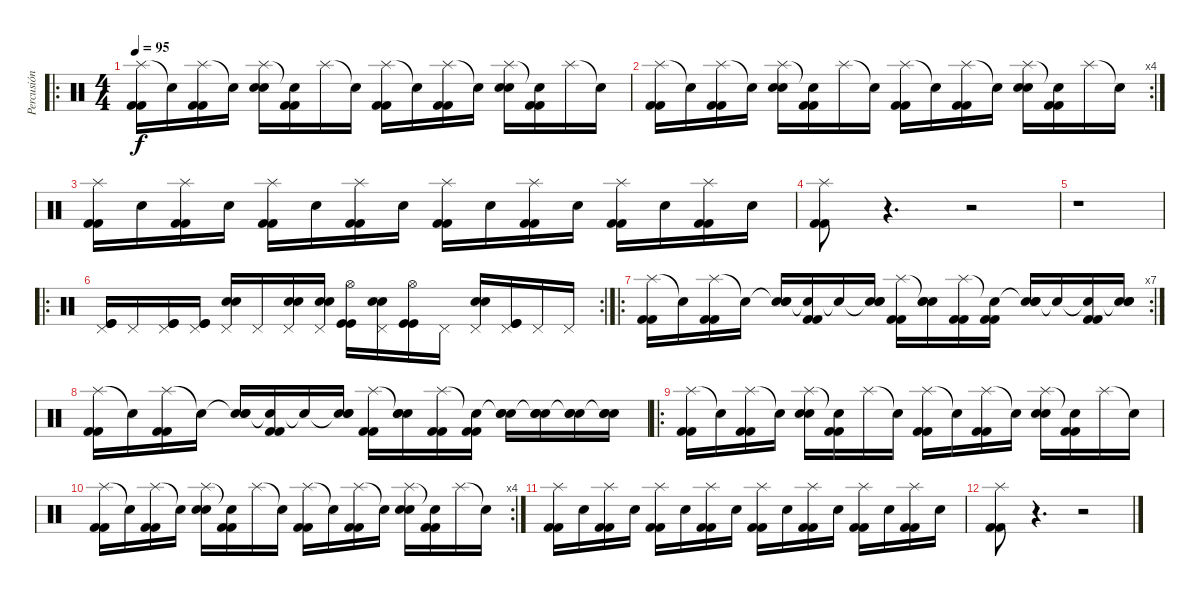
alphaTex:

\track ("Percusión" "Percusión") {instrument percussion}
\staff {score}
\articulation defaults
\ro
\ts (4 4)
\tempo 95
\clef neutral
\ks c
("Splash (hit)" "Kick (hit) 2" "Kick (hit) 2").16{dy f} "Snare (hit)"{t}.16 ("Splash (hit)" "Kick (hit) 2" "Kick (hit) 2").16 "Snare (hit)"{t}.16 ("Splash (hit)" "Electric Snare (hit)" "Electric Snare (hit)").16 ("Snare (hit)"{t} "Kick (hit) 2" "Kick (hit) 2").16 "Splash (hit)".16 "Snare (hit)"{t}.16 ("Splash (hit)" "Kick (hit) 2" "Kick (hit) 2").16 "Snare (hit)"{t}.16 ("Splash (hit)" "Kick (hit) 2" "Kick (hit) 2").16 "Snare (hit)"{t}.16 ("Splash (hit)" "Electric Snare (hit)" "Electric Snare (hit)").16 ("Snare (hit)"{t} "Kick (hit) 2" "Kick (hit) 2").16 "Splash (hit)".16 "Snare (hit)"{t}.16 |
\rc 4
("Splash (hit)" "Kick (hit) 2" "Kick (hit) 2").16 "Snare (hit)"{t}.16 ("Splash (hit)" "Kick (hit) 2" "Kick (hit) 2").16 "Snare (hit)"{t}.16 ("Splash (hit)" "Electric Snare (hit)" "Electric Snare (hit)").16 ("Snare (hit)"{t} "Kick (hit) 2" "Kick (hit) 2").16 "Splash (hit)".16 "Snare (hit)"{t}.16 ("Splash (hit)" "Kick (hit) 2" "Kick (hit) 2").16 "Snare (hit)"{t}.16 ("Splash (hit)" "Kick (hit) 2" "Kick (hit) 2").16 "Snare (hit)"{t}.16 ("Splash (hit)" "Electric Snare (hit)" "Electric Snare (hit)").16 ("Snare (hit)"{t} "Kick (hit) 2" "Kick (hit) 2").16 "Splash (hit)".16 "Snare (hit)"{t}.16 |
("Splash (hit)" "Kick (hit) 2" "Kick (hit) 2").16 "Snare (hit)".16 ("Splash (hit)" "Kick (hit) 2" "Kick (hit) 2").16 "Snare (hit)".16 ("Splash (hit)" "Kick (hit) 2" "Kick (hit) 2").16 "Snare (hit)".16 ("Splash (hit)" "Kick (hit) 2" "Kick (hit) 2").16 "Snare (hit)".16 ("Splash (hit)" "Kick (hit) 2" "Kick (hit) 2").16 "Snare (hit)".16 ("Splash (hit)" "Kick (hit) 2" "Kick (hit) 2").16 "Snare (hit)".16 ("Splash (hit)" "Kick (hit) 2" "Kick (hit) 2").16 "Snare (hit)".16 ("Splash (hit)" "Kick (hit) 2" "Kick (hit) 2").16 "Snare (hit)".16 |
("Splash (hit)" "Kick (hit) 2" "Kick (hit) 2").8 r.4{d} r.2 |
r.1 |
\ro
\rc 2
("Pedal Hi-Hat (hit)" "Kick (hit)" "Kick (hit)").16 "Pedal Hi-Hat (hit)".16 ("Pedal Hi-Hat (hit)" "Kick (hit)" "Kick (hit)").16 ("Pedal Hi-Hat (hit)" "Kick (hit)" "Kick (hit)").16 ("Pedal Hi-Hat (hit)" "Snare (hit) 2" "Snare (hit) 2").16 "Pedal Hi-Hat (hit)".16 ("Pedal Hi-Hat (hit)" "Snare (hit) 2" "Snare (hit) 2").16 ("Pedal Hi-Hat (hit)" "Snare (hit) 2" "Snare (hit) 2").16 ("Hi-Hat (open)" "Kick (hit)" "Kick (hit)").16 ("Pedal Hi-Hat (hit)" "Snare (hit) 2" "Snare (hit) 2").16 ("Hi-Hat (open)" "Kick (hit)" "Kick (hit)").16 "Pedal Hi-Hat (hit)".16 ("Pedal Hi-Hat (hit)" "Snare (hit) 2" "Snare (hit) 2").16 ("Pedal Hi-Hat (hit)" "Kick (hit)" "Kick (hit)").16 "Pedal Hi-Hat (hit)".16 "Pedal Hi-Hat (hit)".16 |
\ro
\rc 7
("Splash (hit)" "Kick (hit) 2" "Kick (hit) 2").16 "Snare (hit)"{t}.16 ("Splash (hit)" "Kick (hit) 2" "Kick (hit) 2").16 "Snare (hit)"{t}.16 ("Snare (hit)"{t} "Electric Snare (hit)" "Electric Snare (hit)").16 ("Snare (hit)"{t} "Kick (hit) 2" "Kick (hit) 2").16 "Snare (hit)"{t}.16 ("Snare (hit)"{t} "Electric Snare (hit)" "Electric Snare (hit)").16 ("Splash (hit)" "Kick (hit) 2" "Kick (hit) 2").16 ("Snare (hit)"{t} "Electric Snare (hit)" "Electric Snare (hit)").16 ("Splash (hit)" "Kick (hit) 2" "Kick (hit) 2").16 ("Snare (hit)"{t} "Kick (hit) 2" "Kick (hit) 2").16 ("Snare (hit)"{t} "Electric Snare (hit)" "Electric Snare (hit)").16 "Snare (hit)"{t}.16 ("Snare (hit)"{t} "Kick (hit) 2" "Kick (hit) 2").16 ("Snare (hit)"{t} "Electric Snare (hit)" "Electric Snare (hit)").16 |
("Splash (hit)" "Kick (hit) 2" "Kick (hit) 2").16 "Snare (hit)"{t}.16 ("Splash (hit)" "Kick (hit) 2" "Kick (hit) 2").16 "Snare (hit)"{t}.16 ("Snare (hit)"{t} "Electric Snare (hit)" "Electric Snare (hit)").16 ("Snare (hit)"{t} "Kick (hit) 2" "Kick (hit) 2").16 "Snare (hit)"{t}.16 ("Snare (hit)"{t} "Electric Snare (hit)" "Electric Snare (hit)").16 ("Splash (hit)" "Kick (hit) 2" "Kick (hit) 2").16 ("Snare (hit)"{t} "Electric Snare (hit)" "Electric Snare (hit)").16 ("Splash (hit)" "Kick (hit) 2" "Kick (hit) 2").16 ("Snare (hit)"{t} "Kick (hit) 2" "Kick (hit) 2").16 ("Snare (hit)"{t} "Electric Snare (hit)" "Electric Snare (hit)").16 ("Snare (hit)"{t} "Electric Snare (hit)" "Electric Snare (hit)").16 ("Snare (hit)"{t} "Electric Snare (hit)" "Electric Snare (hit)").16 ("Snare (hit)"{t} "Electric Snare (hit)" "Electric Snare (hit)").16 |
\ro
("Splash (hit)" "Kick (hit) 2" "Kick (hit) 2").16 "Snare (hit)"{t}.16 ("Splash (hit)" "Kick (hit) 2" "Kick (hit) 2").16 "Snare (hit)"{t}.16 ("Splash (hit)" "Electric Snare (hit)" "Electric Snare (hit)").16 ("Snare (hit)"{t} "Kick (hit) 2" "Kick (hit) 2").16 "Splash (hit)".16 "Snare (hit)"{t}.16 ("Splash (hit)" "Kick (hit) 2" "Kick (hit) 2").16 "Snare (hit)"{t}.16 ("Splash (hit)" "Kick (hit) 2" "Kick (hit) 2").16 "Snare (hit)"{t}.16 ("Splash (hit)" "Electric Snare (hit)" "Electric Snare (hit)").16 ("Snare (hit)"{t} "Kick (hit) 2" "Kick (hit) 2").16 "Splash (hit)".16 "Snare (hit)"{t}.16 |
\rc 4
("Splash (hit)" "Kick (hit) 2" "Kick (hit) 2").16 "Snare (hit)"{t}.16 ("Splash (hit)" "Kick (hit) 2" "Kick (hit) 2").16 "Snare (hit)"{t}.16 ("Splash (hit)" "Electric Snare (hit)" "Electric Snare (hit)").16 ("Snare (hit)"{t} "Kick (hit) 2" "Kick (hit) 2").16 "Splash (hit)".16 "Snare (hit)"{t}.16 ("Splash (hit)" "Kick (hit) 2" "Kick (hit) 2").16 "Snare (hit)"{t}.16 ("Splash (hit)" "Kick (hit) 2" "Kick (hit) 2").16 "Snare (hit)"{t}.16 ("Splash (hit)" "Electric Snare (hit)" "Electric Snare (hit)").16 ("Snare (hit)"{t} "Kick (hit) 2" "Kick (hit) 2").16 "Splash (hit)".16 "Snare (hit)"{t}.16 |
("Splash (hit)" "Kick (hit) 2" "Kick (hit) 2").16 "Snare (hit)".16 ("Splash (hit)" "Kick (hit) 2" "Kick (hit) 2").16 "Snare (hit)".16 ("Splash (hit)" "Kick (hit) 2" "Kick (hit) 2").16 "Snare (hit)".16 ("Splash (hit)" "Kick (hit) 2" "Kick (hit) 2").16 "Snare (hit)".16 ("Splash (hit)" "Kick (hit) 2" "Kick (hit) 2").16 "Snare (hit)".16 ("Splash (hit)" "Kick (hit) 2" "Kick (hit) 2").16 "Snare (hit)".16 ("Splash (hit)" "Kick (hit) 2" "Kick (hit) 2").16 "Snare (hit)".16 ("Splash (hit)" "Kick (hit) 2" "Kick (hit) 2").16 "Snare (hit)".16 |
("Splash (hit)" "Kick (hit) 2" "Kick (hit) 2").8 r.4{d} r.2
